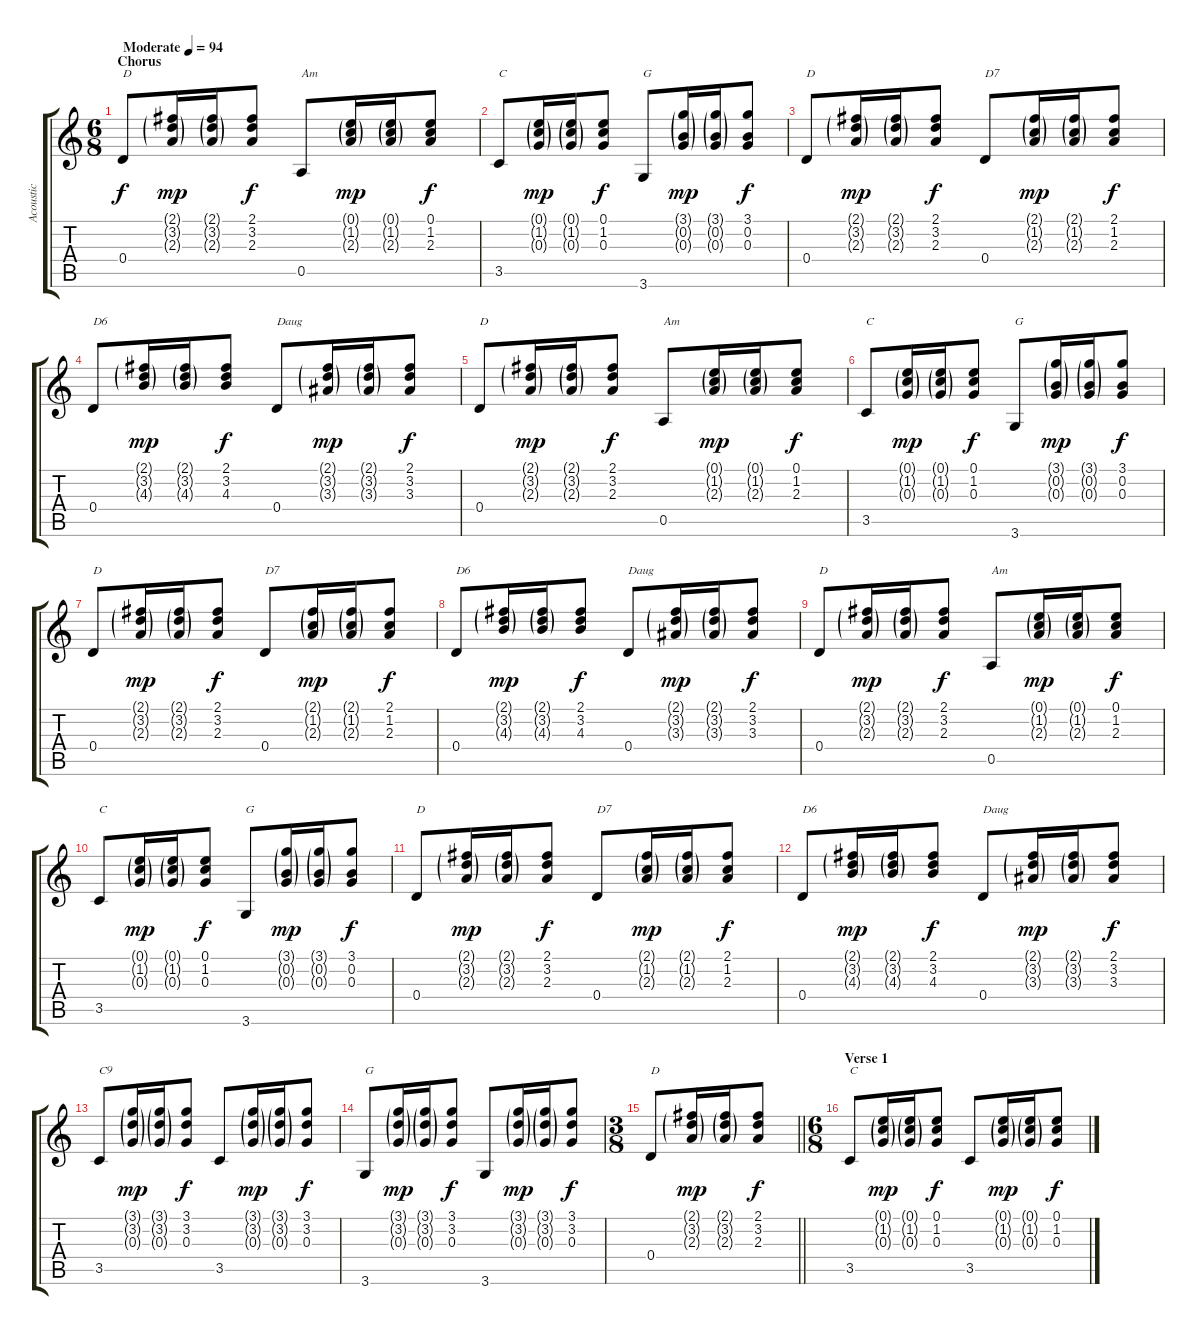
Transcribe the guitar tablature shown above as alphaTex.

\track ("Acoustic" "Acoustic") {instrument acousticguitarsteel}
\staff {score tabs}
\tuning (E4 B3 G3 D3 A2 E2) {hide}
\ts (6 8)
\section ("" "Chorus")
\tempo (94 "Moderate")
\clef g2
\ks c
0.4.8{txt "D" dy f instrument acousticguitarsteel} (2.1{g} 3.2{g} 2.3{g}).16{dy mp} (2.1{g} 3.2{g} 2.3{g}).16 (2.1 3.2 2.3).8{dy f} 0.5.8{txt "Am"} (0.1{g} 1.2{g} 2.3{g}).16{dy mp} (0.1{g} 1.2{g} 2.3{g}).16 (0.1 1.2 2.3).8{dy f} |
3.5.8{txt "C"} (0.1{g} 1.2{g} 0.3{g}).16{dy mp} (0.1{g} 1.2{g} 0.3{g}).16 (0.1 1.2 0.3).8{dy f} 3.6.8{txt "G"} (3.1{g} 0.2{g} 0.3{g}).16{dy mp} (3.1{g} 0.2{g} 0.3{g}).16 (3.1 0.2 0.3).8{dy f} |
0.4.8{txt "D"} (2.1{g} 3.2{g} 2.3{g}).16{dy mp} (2.1{g} 3.2{g} 2.3{g}).16 (2.1 3.2 2.3).8{dy f} 0.4.8{txt "D7"} (2.1{g} 1.2{g} 2.3{g}).16{dy mp} (2.1{g} 1.2{g} 2.3{g}).16 (2.1 1.2 2.3).8{dy f} |
0.4.8{txt "D6"} (2.1{g} 3.2{g} 4.3{g}).16{dy mp} (2.1{g} 3.2{g} 4.3{g}).16 (2.1 3.2 4.3).8{dy f} 0.4.8{txt "Daug"} (2.1{g} 3.2{g} 3.3{g}).16{dy mp} (2.1{g} 3.2{g} 3.3{g}).16 (2.1 3.2 3.3).8{dy f} |
0.4.8{txt "D"} (2.1{g} 3.2{g} 2.3{g}).16{dy mp} (2.1{g} 3.2{g} 2.3{g}).16 (2.1 3.2 2.3).8{dy f} 0.5.8{txt "Am"} (0.1{g} 1.2{g} 2.3{g}).16{dy mp} (0.1{g} 1.2{g} 2.3{g}).16 (0.1 1.2 2.3).8{dy f} |
3.5.8{txt "C"} (0.1{g} 1.2{g} 0.3{g}).16{dy mp} (0.1{g} 1.2{g} 0.3{g}).16 (0.1 1.2 0.3).8{dy f} 3.6.8{txt "G"} (3.1{g} 0.2{g} 0.3{g}).16{dy mp} (3.1{g} 0.2{g} 0.3{g}).16 (3.1 0.2 0.3).8{dy f} |
0.4.8{txt "D"} (2.1{g} 3.2{g} 2.3{g}).16{dy mp} (2.1{g} 3.2{g} 2.3{g}).16 (2.1 3.2 2.3).8{dy f} 0.4.8{txt "D7"} (2.1{g} 1.2{g} 2.3{g}).16{dy mp} (2.1{g} 1.2{g} 2.3{g}).16 (2.1 1.2 2.3).8{dy f} |
0.4.8{txt "D6"} (2.1{g} 3.2{g} 4.3{g}).16{dy mp} (2.1{g} 3.2{g} 4.3{g}).16 (2.1 3.2 4.3).8{dy f} 0.4.8{txt "Daug"} (2.1{g} 3.2{g} 3.3{g}).16{dy mp} (2.1{g} 3.2{g} 3.3{g}).16 (2.1 3.2 3.3).8{dy f} |
0.4.8{txt "D"} (2.1{g} 3.2{g} 2.3{g}).16{dy mp} (2.1{g} 3.2{g} 2.3{g}).16 (2.1 3.2 2.3).8{dy f} 0.5.8{txt "Am"} (0.1{g} 1.2{g} 2.3{g}).16{dy mp} (0.1{g} 1.2{g} 2.3{g}).16 (0.1 1.2 2.3).8{dy f} |
3.5.8{txt "C"} (0.1{g} 1.2{g} 0.3{g}).16{dy mp} (0.1{g} 1.2{g} 0.3{g}).16 (0.1 1.2 0.3).8{dy f} 3.6.8{txt "G"} (3.1{g} 0.2{g} 0.3{g}).16{dy mp} (3.1{g} 0.2{g} 0.3{g}).16 (3.1 0.2 0.3).8{dy f} |
0.4.8{txt "D"} (2.1{g} 3.2{g} 2.3{g}).16{dy mp} (2.1{g} 3.2{g} 2.3{g}).16 (2.1 3.2 2.3).8{dy f} 0.4.8{txt "D7"} (2.1{g} 1.2{g} 2.3{g}).16{dy mp} (2.1{g} 1.2{g} 2.3{g}).16 (2.1 1.2 2.3).8{dy f} |
0.4.8{txt "D6"} (2.1{g} 3.2{g} 4.3{g}).16{dy mp} (2.1{g} 3.2{g} 4.3{g}).16 (2.1 3.2 4.3).8{dy f} 0.4.8{txt "Daug"} (2.1{g} 3.2{g} 3.3{g}).16{dy mp} (2.1{g} 3.2{g} 3.3{g}).16 (2.1 3.2 3.3).8{dy f} |
3.5.8{txt "C9"} (3.1{g} 3.2{g} 0.3{g}).16{dy mp} (3.1{g} 3.2{g} 0.3{g}).16 (3.1 3.2 0.3).8{dy f} 3.5.8 (3.1{g} 3.2{g} 0.3{g}).16{dy mp} (3.1{g} 3.2{g} 0.3{g}).16 (3.1 3.2 0.3).8{dy f} |
3.6.8{txt "G"} (3.1{g} 3.2{g} 0.3{g}).16{dy mp} (3.1{g} 3.2{g} 0.3{g}).16 (3.1 3.2 0.3).8{dy f} 3.6.8 (3.1{g} 3.2{g} 0.3{g}).16{dy mp} (3.1{g} 3.2{g} 0.3{g}).16 (3.1 3.2 0.3).8{dy f} |
\ts (3 8)
\barLineRight lightlight
0.4.8{txt "D"} (2.1{g} 3.2{g} 2.3{g}).16{dy mp} (2.1{g} 3.2{g} 2.3{g}).16 (2.1 3.2 2.3).8{dy f} |
\ts (6 8)
\section ("" "Verse 1")
3.5.8{txt "C"} (0.1{g} 1.2{g} 0.3{g}).16{dy mp} (0.1{g} 1.2{g} 0.3{g}).16 (0.1 1.2 0.3).8{dy f} 3.5.8 (0.1{g} 1.2{g} 0.3{g}).16{dy mp} (0.1{g} 1.2{g} 0.3{g}).16 (0.1 1.2 0.3).8{dy f}
